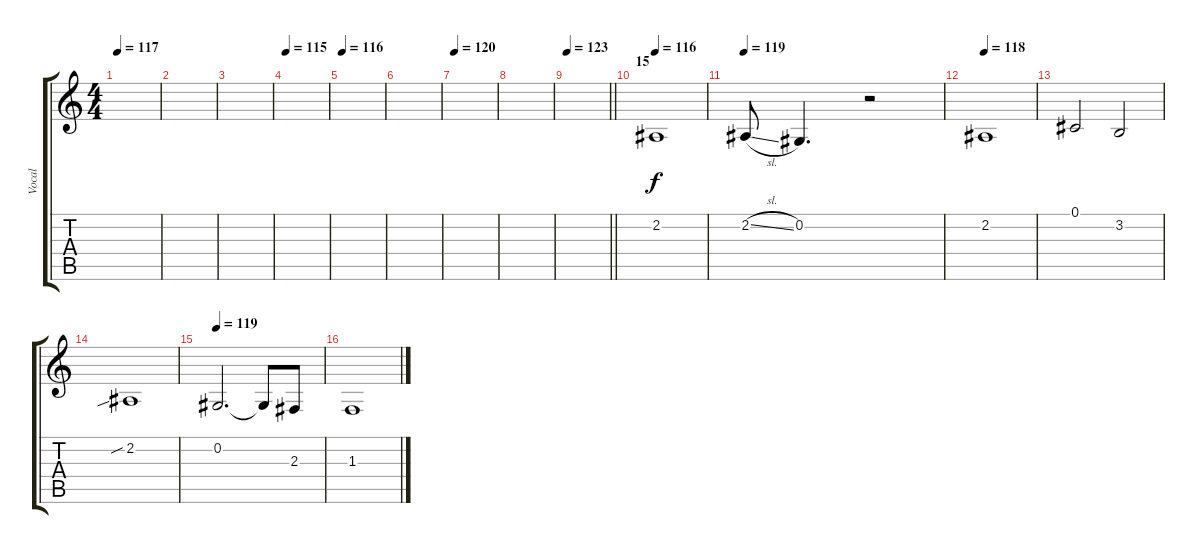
\track ("Vocal" "Vocal") {instrument tenorsax}
\staff {score tabs}
\tuning (Db4 Ab3 E3 B2 Gb2 B1) {hide}
\ts (4 4)
\tempo 117
\clef g2
\ks c
|
|
|
\tempo 115
|
\tempo 116
|
|
\tempo 120
|
|
\tempo 123
\barLineRight lightlight
|
\section ("" "15")
\tempo 116
2.2.1 |
\tempo 119
2.2{sl}.8 0.2.4{d} r.2 |
\tempo 118
2.2.1 |
0.1.2 3.2.2 |
2.2{sib}.1 |
\tempo 119
0.2.2{d} 0.2{t}.8 2.3.8 |
1.3.1
